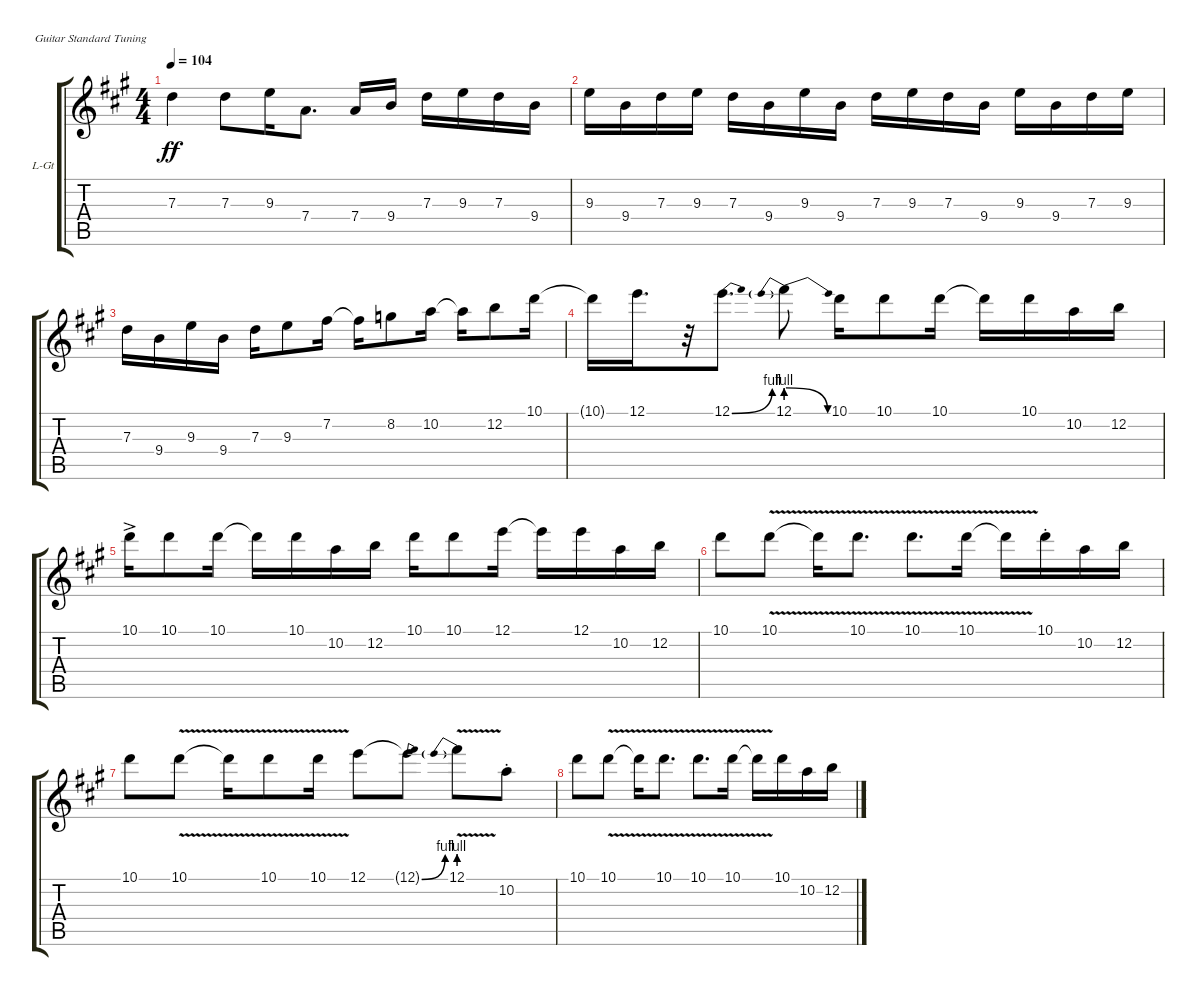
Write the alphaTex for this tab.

\bracketExtendMode groupsimilarinstruments
\firstSystemTrackNameOrientation horizontal
\otherSystemsTrackNameOrientation horizontal
\track ("Lead Guitar" "L-Gt") {instrument overdrivenguitar}
\staff {score tabs}
\tuning (E4 B3 G3 D3 A2 E2)
\ts (4 4)
\tempo 104
\clef g2
\ks a
7.3.4{dy ff} 7.3.8 9.3.16 7.4.8{d} 7.4.16 9.4.16 7.3.16 9.3.16 7.3.16 9.4.16 |
9.3.16 9.4.16 7.3.16 9.3.16 7.3.16 9.4.16 9.3.16 9.4.16 7.3.16 9.3.16 7.3.16 9.4.16 9.3.16 9.4.16 7.3.16 9.3.16 |
7.3.16 9.4.16 9.3.16 9.4.16 7.3.16 9.3.8 7.2.16 7.2{t}.16 8.2.8 10.2.16 10.2{t}.16 12.2.8 10.1.16 |
10.1{t}.16 12.1.16{d} r.32 12.1{be (bend 6.6 0 22.2 4)}.8{d} 12.1{be (prebendrelease 0 4 9.6 0)}.8 10.1.16 10.1.8 10.1.16 10.1{t}.16 10.1.16 10.2.16 12.2.16 |
10.1{ac}.16 10.1.8 10.1.16 10.1{t}.16 10.1.16 10.2.16 12.2.16 10.1.16 10.1.8 12.1.16 12.1{t}.16 12.1.16 10.2.16 12.2.16 |
10.1.8 10.1{v}.8 10.1{v t}.16 10.1{v}.8{d} 10.1{v}.8{d} 10.1{v}.16 10.1{v t}.16 10.1{st}.16 10.2.16 12.2.16 |
10.1.8 10.1{v}.8 10.1{v t}.16 10.1{v}.8 10.1{v}.16 12.1.8 12.1{be (bend 0 0 16.2 4) t}.8 12.1{be (prebend 0 4 60 4) v}.8 10.2{st}.8 |
10.1.8 10.1{v}.8 10.1{v t}.16 10.1{v}.8{d} 10.1{v}.8{d} 10.1{v}.16 10.1{v t}.16 10.1.16 10.2.16 12.2.16
